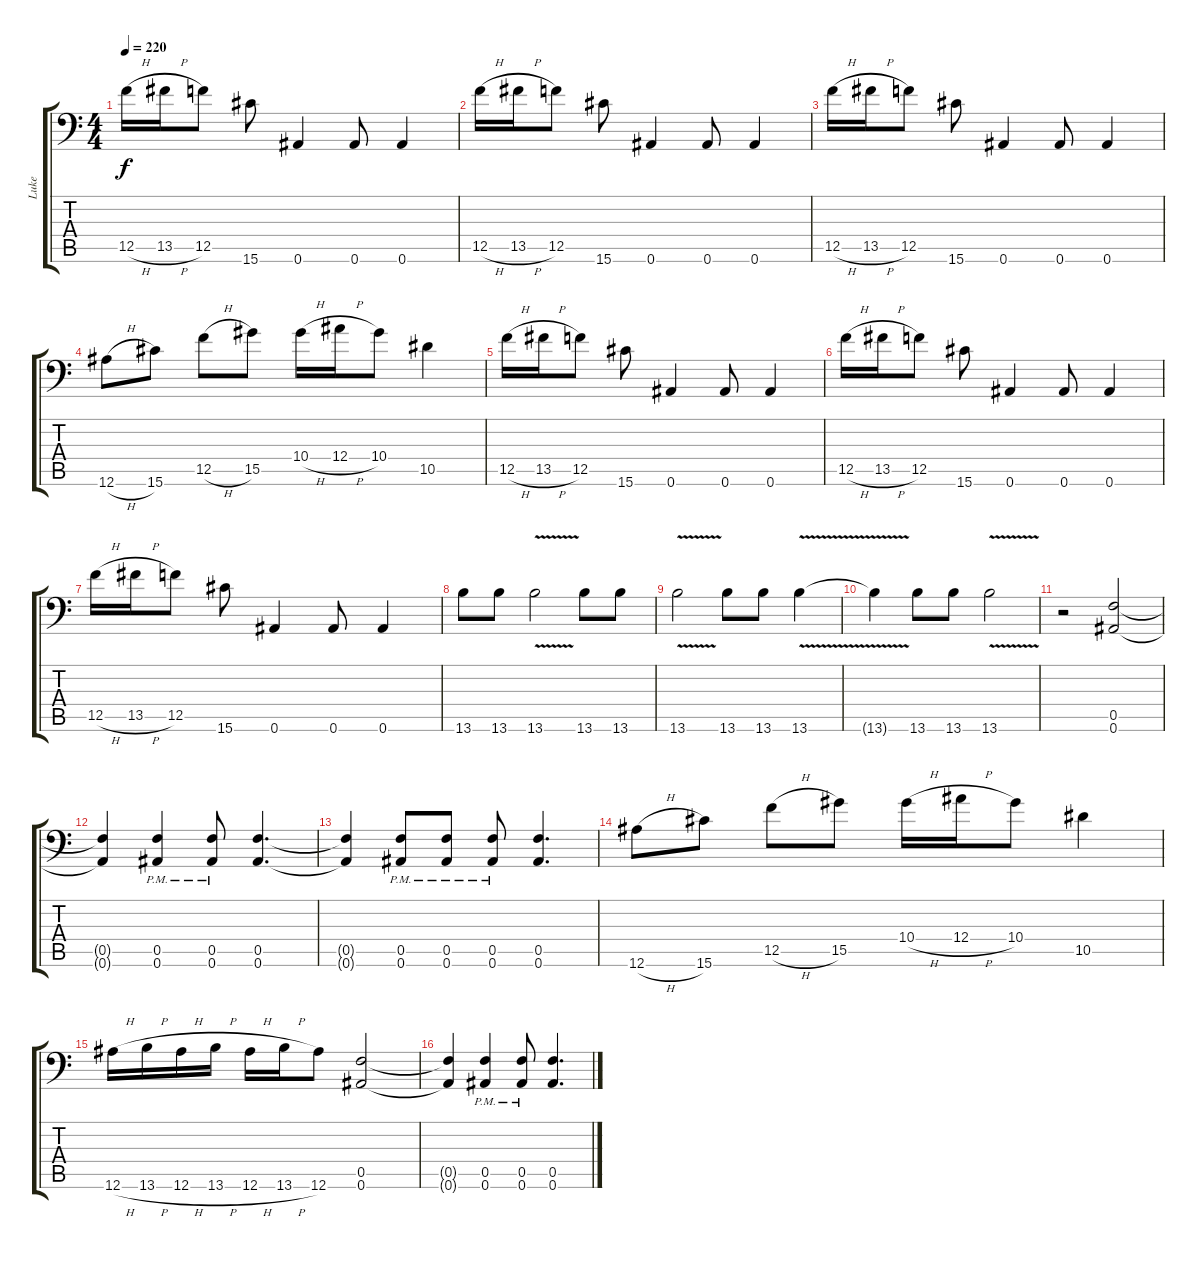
\track ("Luke" "Luke") {instrument distortionguitar}
\staff {score tabs}
\tuning (C4 G3 Eb3 Bb2 F2 Bb1) {hide}
\ts (4 4)
\tempo 220
\clef f4
\ks c
12.5{h}.16{dy f} 13.5{h}.16 12.5.8 15.6.8 0.6.4 0.6.8 0.6.4 |
12.5{h}.16 13.5{h}.16 12.5.8 15.6.8 0.6.4 0.6.8 0.6.4 |
12.5{h}.16 13.5{h}.16 12.5.8 15.6.8 0.6.4 0.6.8 0.6.4 |
12.6{h}.8 15.6.8 12.5{h}.8 15.5.8 10.4{h}.16 12.4{h}.16 10.4.8 10.5.4 |
12.5{h}.16 13.5{h}.16 12.5.8 15.6.8 0.6.4 0.6.8 0.6.4 |
12.5{h}.16 13.5{h}.16 12.5.8 15.6.8 0.6.4 0.6.8 0.6.4 |
12.5{h}.16 13.5{h}.16 12.5.8 15.6.8 0.6.4 0.6.8 0.6.4 |
13.6.8 13.6.8 13.6{v}.2 13.6.8 13.6.8 |
13.6{v}.2 13.6.8 13.6.8 13.6{v}.4 |
13.6{t}.4 13.6.8 13.6.8 13.6{v}.2 |
r.2 (0.5 0.6).2 |
(0.5{t} 0.6{t}).4 (0.5{pm} 0.6{pm}).4 (0.5{pm} 0.6{pm}).8 (0.5 0.6).4{d} |
(0.5{t} 0.6{t}).4 (0.5{pm} 0.6{pm}).8 (0.5{pm} 0.6{pm}).8 (0.5{pm} 0.6{pm}).8 (0.5 0.6).4{d} |
12.6{h}.8 15.6.8 12.5{h}.8 15.5.8 10.4{h}.16 12.4{h}.16 10.4.8 10.5.4 |
12.6{h}.16 13.6{h}.16 12.6{h}.16 13.6{h}.16 12.6{h}.16 13.6{h}.16 12.6.8 (0.5 0.6).2 |
(0.5{t} 0.6{t}).4 (0.5{pm} 0.6{pm}).4 (0.5{pm} 0.6{pm}).8 (0.5 0.6).4{d}
